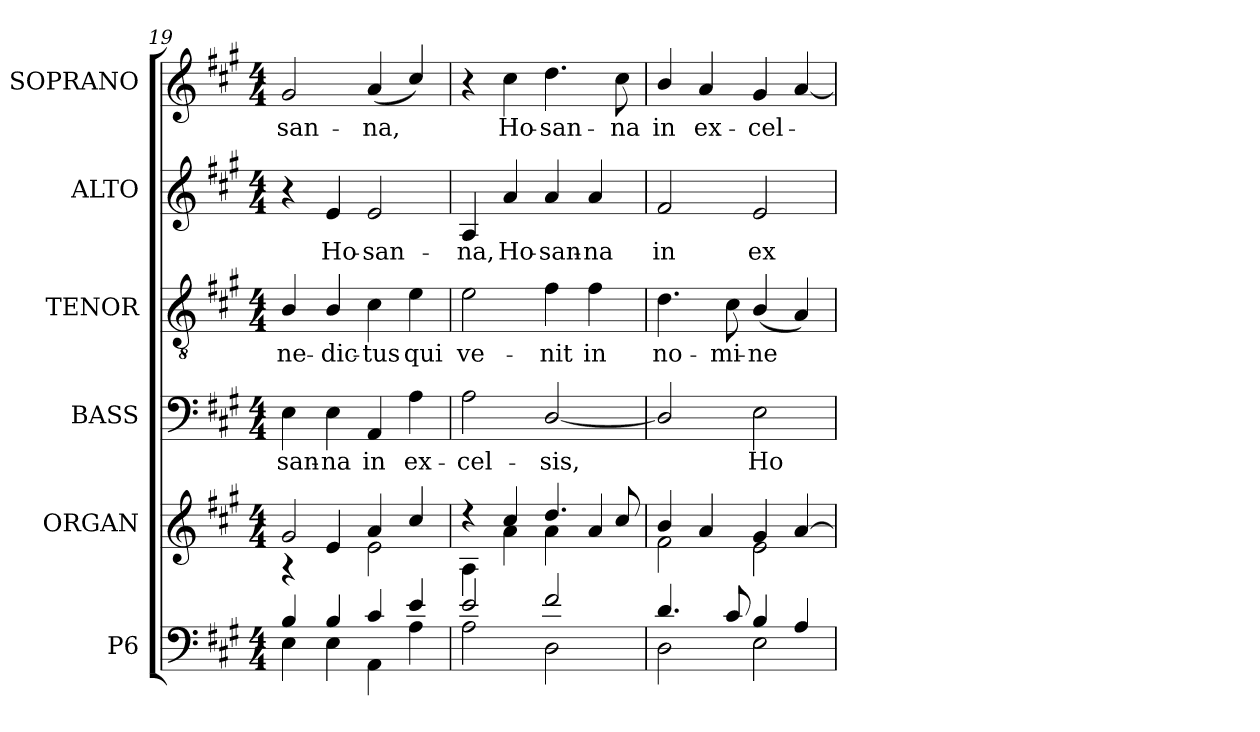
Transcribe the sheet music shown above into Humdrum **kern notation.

**kern	**kern	**kern	**text	**kern	**text	**kern	**text	**kern	**text
*part6	*part5	*part4	*part4	*part3	*part3	*part2	*part2	*part1	*part1
*staff6	*staff5	*staff4	*staff4	*staff3	*staff3	*staff2	*staff2	*staff1	*staff1
*I"P6	*I"ORGAN	*I"BASS	*	*I"TENOR	*	*I"ALTO	*	*I"SOPRANO	*
*	*I'A.	*I'B.	*	*I'T.	*	*I'A.	*	*I'S.	*
*clefF4	*clefG2	*clefF4	*	*clefGv2	*	*clefG2	*	*clefG2	*
*	*	*	*	*ITrd7c12	*	*	*	*	*
*k[f#c#g#]	*k[f#c#g#]	*k[f#c#g#]	*	*k[f#c#g#]	*	*k[f#c#g#]	*	*k[f#c#g#]	*
*A:	*A:	*A:	*	*A:	*	*A:	*	*A:	*
*M4/4	*M4/4	*M4/4	*	*M4/4	*	*M4/4	*	*M4/4	*
=19	=19	=19	=19	=19	=19	=19	=19	=19	=19
*^	*^	*	*	*	*	*	*	*	*
!	!	!	!	!	!LO:LY:b:color=#000000	!	!	!	!	!	!
!	!	!	!	!	!	!	!LO:LY:b:color=#000000	!	!	!	!
!	!	!	!	!	!	!	!	!	!	!	!LO:LY:b:color=#000000
4Bi/	4Ei\	2g#i/	4r	4Ei\	-san-	4BBi/	-ne-	4r	.	2g#i/	-san-
!	!	!	!	!	!LO:LY:b:color=#000000	!	!	!	!	!	!
!	!	!	!	!	!	!	!LO:LY:b:color=#000000	!	!	!	!
!	!	!	!	!	!	!	!	!	!LO:LY:b:color=#000000	!	!
4Bi/	4Ei\	.	4ei/	4Ei\	-na	4BBi/	-dic-	4ei/	Ho-	.	.
!	!	!	!	!	!LO:LY:b:color=#000000	!	!	!	!	!	!
!	!	!	!	!	!	!	!LO:LY:b:color=#000000	!	!	!	!
!	!	!	!	!	!	!	!	!	!LO:LY:b:color=#000000	!	!
!	!	!	!	!	!	!	!	!	!	!	!LO:LY:b:color=#000000
4c#i/	4AAi\	4ai/	2ei\	4AAi/	in	4C#i\	-tus	2ei/	-san-	(4ai/	-na,
!	!	!	!	!	!LO:LY:b:color=#000000	!	!	!	!	!	!
!	!	!	!	!	!	!	!LO:LY:b:color=#000000	!	!	!	!
4ei/	4Ai\	4cc#i/	.	4Ai\	ex-	4Ei\	qui	.	.	4cc#i/)	.
=20	=20	=20	=20	=20	=20	=20	=20	=20	=20	=20	=20
!	!	!	!	!	!LO:LY:b:color=#000000	!	!	!	!	!	!
!	!	!	!	!	!	!	!LO:LY:b:color=#000000	!	!	!	!
!	!	!	!	!	!	!	!	!	!LO:LY:b:color=#000000	!	!
2ei/	2Ai\	4r	4Ai\	2Ai\	-cel-	2Ei\	ve-	4Ai/	-na,	4r	.
!	!	!	!	!	!	!	!	!	!LO:LY:b:color=#000000	!	!
!	!	!	!	!	!	!	!	!	!	!	!LO:LY:b:color=#000000
.	.	4cc#i/	4ai\	.	.	.	.	4ai/	Ho-	4cc#i\	Ho-
!	!	!	!	!	!LO:LY:b:color=#000000	!	!	!	!	!	!
!	!	!	!	!	!	!	!LO:LY:b:color=#000000	!	!	!	!
!	!	!	!	!	!	!	!	!	!LO:LY:b:color=#000000	!	!
!	!	!	!	!	!	!	!	!	!	!	!LO:LY:b:color=#000000
2f#i/	2Di\	4.ddi/	4ai\	[2Di/	-sis,	4F#i\	-nit	4ai/	-san-	4.ddi\	-san-
!	!	!	!	!	!	!	!LO:LY:b:color=#000000	!	!	!	!
!	!	!	!	!	!	!	!	!	!LO:LY:b:color=#000000	!	!
.	.	.	4ai/	.	.	4F#i\	in	4ai/	-na	.	.
!	!	!	!	!	!	!	!	!	!	!	!LO:LY:b:color=#000000
.	.	8cc#i/	.	.	.	.	.	.	.	8cc#i\	-na
!!LO:LB:g=z
=21	=21	=21	=21	=21	=21	=21	=21	=21	=21	=21	=21
!	!	!	!	!	!	!	!LO:LY:b:color=#000000	!	!	!	!
!	!	!	!	!	!	!	!	!	!LO:LY:b:color=#000000	!	!
!	!	!	!	!	!	!	!	!	!	!	!LO:LY:b:color=#000000
4.di/	2Di\	4bi/	2f#i\	2Di/]	.	4.Di\	no-	2f#i/	in	4bi/	in
!	!	!	!	!	!	!	!	!	!	!	!LO:LY:b:color=#000000
.	.	4ai/	.	.	.	.	.	.	.	4ai/	ex-
!	!	!	!	!	!	!	!LO:LY:b:color=#000000	!	!	!	!
8c#i/	.	.	.	.	.	8C#i\	-mi-	.	.	.	.
!	!	!	!	!	!LO:LY:b:color=#000000	!	!	!	!	!	!
!	!	!	!	!	!	!	!LO:LY:b:color=#000000	!	!	!	!
!	!	!	!	!	!	!	!	!	!LO:LY:b:color=#000000	!	!
!	!	!	!	!	!	!	!	!	!	!	!LO:LY:b:color=#000000
4Bi/	2Ei\	4g#i/	2ei\	2Ei\	Ho-	(4BBi/	-ne	2ei/	ex-	4g#i/	-cel-
4Ai/	.	[4ai/	.	.	.	4AAi/)	.	.	.	[4ai/	.
*v	*v	*	*	*	*	*	*	*	*	*	*
*	*v	*v	*	*	*	*	*	*	*	*
=	=	=	=	=	=	=	=	=	=
*-	*-	*-	*-	*-	*-	*-	*-	*-	*-
